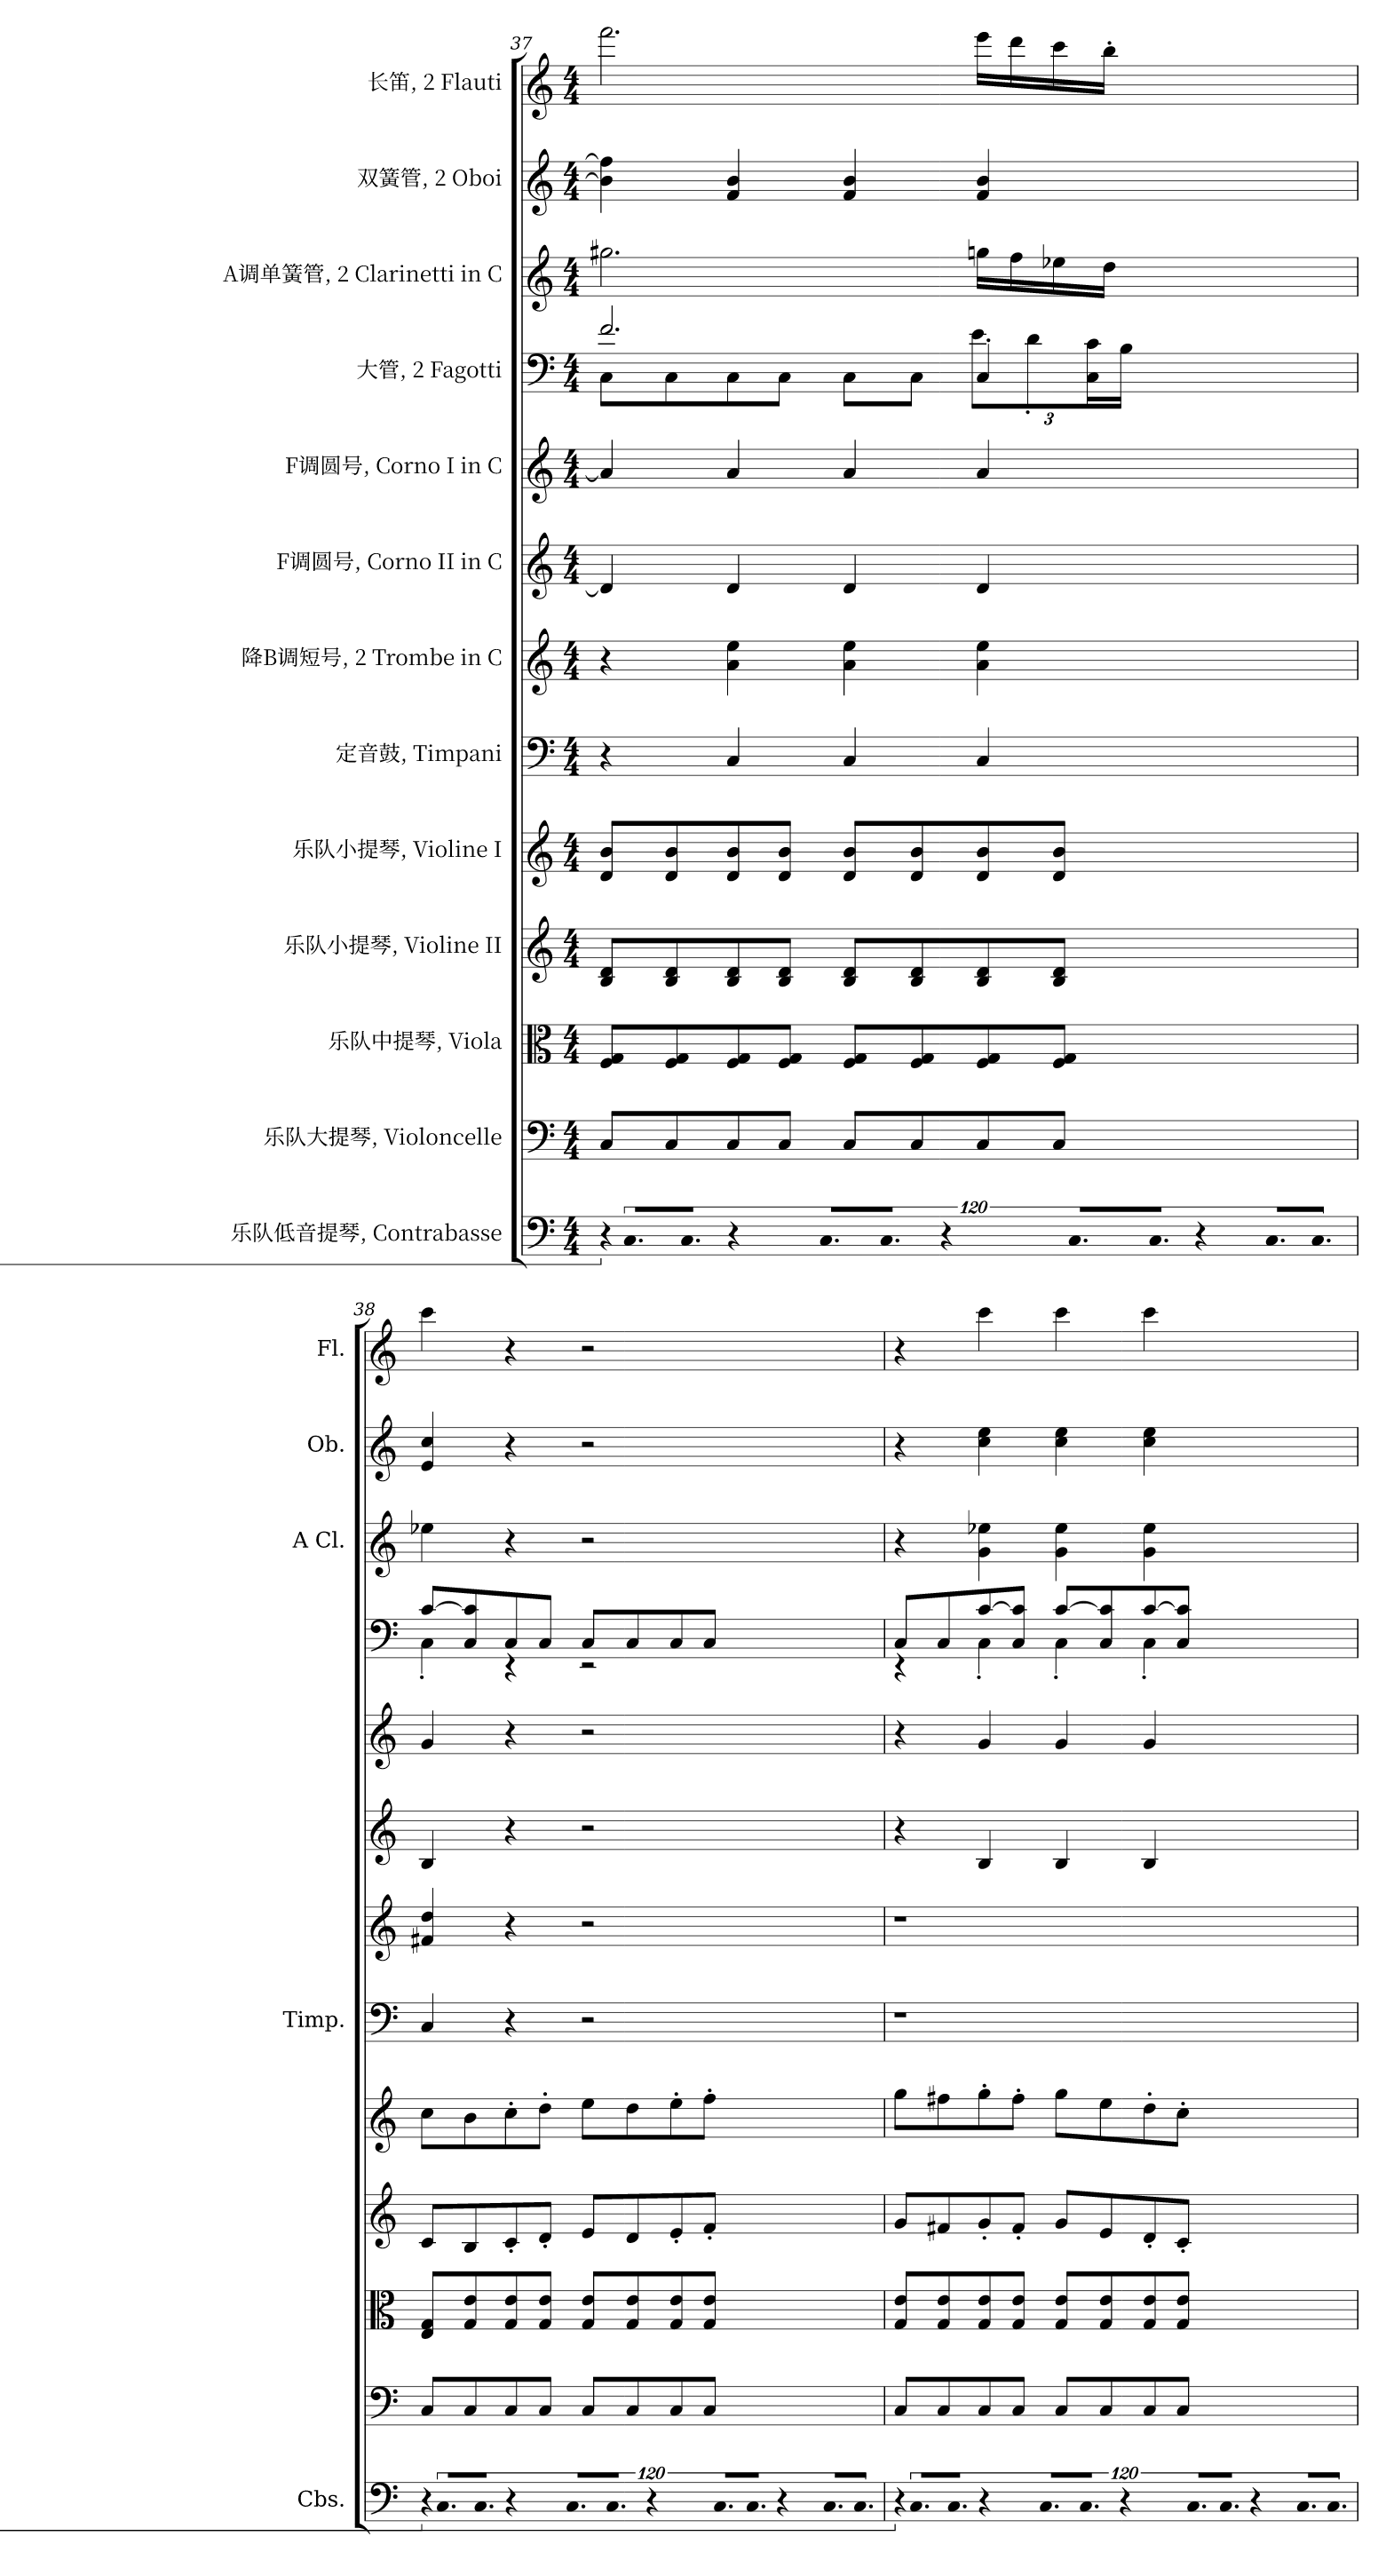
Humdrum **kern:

**kern	**kern	**kern	**kern	**kern	**kern	**kern	**kern	**kern	**kern	**kern	**kern	**kern
*part13	*part12	*part11	*part10	*part9	*part8	*part7	*part6	*part5	*part4	*part3	*part2	*part1
*staff13	*staff12	*staff11	*staff10	*staff9	*staff8	*staff7	*staff6	*staff5	*staff4	*staff3	*staff2	*staff1
*I"乐队低音提琴, Contrabasse	*I"乐队大提琴, Violoncelle	*I"乐队中提琴, Viola	*I"乐队小提琴, Violine II	*I"乐队小提琴, Violine I	*I"定音鼓, Timpani	*I"降B调短号, 2 Trombe in C	*I"F调圆号, Corno II in C	*I"F调圆号, Corno I in C	*I"大管, 2 Fagotti	*I"A调单簧管, 2 Clarinetti in C	*I"双簧管, 2 Oboi	*I"长笛, 2 Flauti
*I'Cbs.	*	*	*	*	*I'Timp.	*	*	*	*	*I'A Cl.	*I'Ob.	*I'Fl.
*clefF4	*clefF4	*clefC3	*clefG2	*clefG2	*clefF4	*clefG2	*clefG2	*clefG2	*clefF4	*clefG2	*clefG2	*clefG2
*ITrd7c12	*	*	*	*	*	*ITrd1c2	*ITrd4c7	*ITrd4c7	*	*ITrd2c3	*	*
*k[]	*k[]	*k[]	*k[]	*k[]	*k[]	*k[b-e-]	*k[b-]	*k[b-]	*k[]	*k[f#c#g#]	*k[]	*k[]
*M4/4	*M4/4	*M4/4	*M4/4	*M4/4	*M4/4	*M4/4	*M4/4	*M4/4	*M4/4	*M4/4	*M4/4	*M4/4
*MM198	*MM198	*MM198	*MM198	*MM198	*MM198	*MM198	*MM198	*MM198	*MM198	*MM198	*MM198	*MM198
=37	=37	=37	=37	=37	=37	=37	=37	=37	=37	=37	=37	=37
!LO:N:vis=32	!	!	!	!	!	!	!	!	!	!	!	!
*	*	*	*	*	*	*	*	*	*^	*	*	*
640%23r	8C/L	8F/ 8G/L	8B/ 8d/L	8d/ 8b/L	4r	4r	4G/]	4d/]	2.f/	8C\L	2.ee#X\	4b\] 4ff\]	2.fff\
!LO:N:vis=16.	!	!	!	!	!	!	!	!	!	!	!	!	!
960%103CC/LL	.	.	.	.	.	.	.	.	.	.	.	.	.
.	8C/	8F/ 8G/	8B/ 8d/	8d/ 8b/	.	.	.	.	.	8C\	.	.	.
!LO:N:vis=16.	!	!	!	!	!	!	!	!	!	!	!	!	!
960%103CC/JJ	.	.	.	.	.	.	.	.	.	.	.	.	.
.	8C/	8F/ 8G/	8B/ 8d/	8d/ 8b/	4C/	4g\ 4dd\	4G/	4d/	.	8C\	.	4f/ 4b/	.
!LO:N:vis=32	!	!	!	!	!	!	!	!	!	!	!	!	!
640%23r	.	.	.	.	.	.	.	.	.	.	.	.	.
!LO:N:vis=16.	!	!	!	!	!	!	!	!	!	!	!	!	!
960%103CC/LL	.	.	.	.	.	.	.	.	.	.	.	.	.
.	8C/J	8F/ 8G/J	8B/ 8d/J	8d/ 8b/J	.	.	.	.	.	8C\J	.	.	.
!LO:N:vis=16.	!	!	!	!	!	!	!	!	!	!	!	!	!
960%103CC/JJ	.	.	.	.	.	.	.	.	.	.	.	.	.
.	8C/L	8F/ 8G/L	8B/ 8d/L	8d/ 8b/L	4C/	4g\ 4dd\	4G/	4d/	.	8C\L	.	4f/ 4b/	.
!LO:N:vis=32	!	!	!	!	!	!	!	!	!	!	!	!	!
640%23r	.	.	.	.	.	.	.	.	.	.	.	.	.
!LO:N:vis=16.	!	!	!	!	!	!	!	!	!	!	!	!	!
960%103CC/LL	.	.	.	.	.	.	.	.	.	.	.	.	.
.	8C/	8F/ 8G/	8B/ 8d/	8d/ 8b/	.	.	.	.	.	8C\J	.	.	.
!LO:N:vis=16.	!	!	!	!	!	!	!	!	!	!	!	!	!
960%103CC/JJ	.	.	.	.	.	.	.	.	.	.	.	.	.
*	*	*	*	*	*	*	*	*	*	*Xbrackettup	*	*	*
.	8C/	8F/ 8G/	8B/ 8d/	8d/ 8b/	4C/	4g\ 4dd\	4G/	4d/	4C'/	12e\L	16een\LL	4f/ 4b/	16eee\LL
!LO:N:vis=32	!	!	!	!	!	!	!	!	!	!	!	!	!
640%23r	.	.	.	.	.	.	.	.	.	.	.	.	.
!LO:N:vis=16.	!	!	!	!	!	!	!	!	!	!	!	!	!
960%103CC/LL	.	.	.	.	.	.	.	.	.	.	.	.	.
.	.	.	.	.	.	.	.	.	.	.	16dd\	.	16ddd\
.	.	.	.	.	.	.	.	.	.	12d'\	.	.	.
.	8C/J	8F/ 8G/J	8B/ 8d/J	8d/ 8b/J	.	.	.	.	.	.	16ccn\	.	16ccc\
!LO:N:vis=16.	!	!	!	!	!	!	!	!	!	!	!	!	!
960%103CC/JJ	.	.	.	.	.	.	.	.	.	.	.	.	.
.	.	.	.	.	.	.	.	.	.	24C\ 24c\L	.	.	.
.	.	.	.	.	.	.	.	.	.	.	16b\JJ	.	16bb'\JJ
.	.	.	.	.	.	.	.	.	.	24B\JJ	.	.	.
.	480ryy	480ryy	480ryy	480ryy	480ryy	480ryy	480ryy	480ryy	480ryy	480ryy	480ryy	480ryy	480ryy
!!LO:PB:g=z
=38	=38	=38	=38	=38	=38	=38	=38	=38	=38	=38	=38	=38	=38
*	*	*	*	*	*	*	*	*	*	*	*	*	*MM198
!LO:N:vis=32	!	!	!	!	!	!	!	!	!	!	!	!	!
640%23r	8C/L	8E/ 8G/L	8c/L	8cc\L	4C/	4en/ 4cc/	4E/	4c/	[8c/L	4C'\	4ccn\	4e/ 4cc/	4ccc\
!LO:N:vis=16.	!	!	!	!	!	!	!	!	!	!	!	!	!
960%103CC/LL	.	.	.	.	.	.	.	.	.	.	.	.	.
.	8C/	8G/ 8e/	8B/	8b\	.	.	.	.	8C/ 8c/]	.	.	.	.
!LO:N:vis=16.	!	!	!	!	!	!	!	!	!	!	!	!	!
960%103CC/JJ	.	.	.	.	.	.	.	.	.	.	.	.	.
.	8C/	8G/ 8e/	8c'/	8cc'\	4r	4r	4r	4r	8C/	4r	4r	4r	4r
!LO:N:vis=32	!	!	!	!	!	!	!	!	!	!	!	!	!
640%23r	.	.	.	.	.	.	.	.	.	.	.	.	.
!LO:N:vis=16.	!	!	!	!	!	!	!	!	!	!	!	!	!
960%103CC/LL	.	.	.	.	.	.	.	.	.	.	.	.	.
.	8C/J	8G/ 8e/J	8d'/J	8dd'\J	.	.	.	.	8C/J	.	.	.	.
!LO:N:vis=16.	!	!	!	!	!	!	!	!	!	!	!	!	!
960%103CC/JJ	.	.	.	.	.	.	.	.	.	.	.	.	.
*	*	*	*	*	*	*	*	*	*	*	*	*	*MM213
.	8C/L	8G/ 8e/L	8e/L	8ee\L	2r	2r	2r	2r	8C/L	2r	2r	2r	2r
!LO:N:vis=32	!	!	!	!	!	!	!	!	!	!	!	!	!
640%23r	.	.	.	.	.	.	.	.	.	.	.	.	.
!LO:N:vis=16.	!	!	!	!	!	!	!	!	!	!	!	!	!
960%103CC/LL	.	.	.	.	.	.	.	.	.	.	.	.	.
.	8C/	8G/ 8e/	8d/	8dd\	.	.	.	.	8C/	.	.	.	.
!LO:N:vis=16.	!	!	!	!	!	!	!	!	!	!	!	!	!
960%103CC/JJ	.	.	.	.	.	.	.	.	.	.	.	.	.
.	8C/	8G/ 8e/	8e'/	8ee'\	.	.	.	.	8C/	.	.	.	.
!LO:N:vis=32	!	!	!	!	!	!	!	!	!	!	!	!	!
640%23r	.	.	.	.	.	.	.	.	.	.	.	.	.
!LO:N:vis=16.	!	!	!	!	!	!	!	!	!	!	!	!	!
960%103CC/LL	.	.	.	.	.	.	.	.	.	.	.	.	.
.	8C/J	8G/ 8e/J	8f'/J	8ff'\J	.	.	.	.	8C/J	.	.	.	.
!LO:N:vis=16.	!	!	!	!	!	!	!	!	!	!	!	!	!
960%103CC/JJ	.	.	.	.	.	.	.	.	.	.	.	.	.
.	480ryy	480ryy	480ryy	480ryy	480ryy	480ryy	480ryy	480ryy	480ryy	480ryy	480ryy	480ryy	480ryy
=39	=39	=39	=39	=39	=39	=39	=39	=39	=39	=39	=39	=39	=39
*	*	*	*	*	*	*	*	*	*	*	*	*	*MM198
!LO:N:vis=32	!	!	!	!	!	!	!	!	!	!	!	!	!
640%23r	8C/L	8G/ 8e/L	8g/L	8gg\L	1r	1r	4r	4r	8C/L	4r	4r	4r	4r
!LO:N:vis=16.	!	!	!	!	!	!	!	!	!	!	!	!	!
960%103CC/LL	.	.	.	.	.	.	.	.	.	.	.	.	.
.	8C/	8G/ 8e/	8f#X/	8ff#X\	.	.	.	.	8C/	.	.	.	.
!LO:N:vis=16.	!	!	!	!	!	!	!	!	!	!	!	!	!
960%103CC/JJ	.	.	.	.	.	.	.	.	.	.	.	.	.
.	8C/	8G/ 8e/	8g'/	8gg'\	.	.	4E/	4c/	[8c/	4C'\	4e\ 4ccn\	4cc\ 4ee\	4ccc\
!LO:N:vis=32	!	!	!	!	!	!	!	!	!	!	!	!	!
640%23r	.	.	.	.	.	.	.	.	.	.	.	.	.
!LO:N:vis=16.	!	!	!	!	!	!	!	!	!	!	!	!	!
960%103CC/LL	.	.	.	.	.	.	.	.	.	.	.	.	.
.	8C/J	8G/ 8e/J	8f#'/J	8ff#'\J	.	.	.	.	8C/ 8c/]J	.	.	.	.
!LO:N:vis=16.	!	!	!	!	!	!	!	!	!	!	!	!	!
960%103CC/JJ	.	.	.	.	.	.	.	.	.	.	.	.	.
*	*	*	*	*	*	*	*	*	*	*	*	*	*MM213
.	8C/L	8G/ 8e/L	8g/L	8gg\L	.	.	4E/	4c/	[8c/L	4C'\	4e\ 4cc\	4cc\ 4ee\	4ccc\
!LO:N:vis=32	!	!	!	!	!	!	!	!	!	!	!	!	!
640%23r	.	.	.	.	.	.	.	.	.	.	.	.	.
!LO:N:vis=16.	!	!	!	!	!	!	!	!	!	!	!	!	!
960%103CC/LL	.	.	.	.	.	.	.	.	.	.	.	.	.
.	8C/	8G/ 8e/	8e/	8ee\	.	.	.	.	8C/ 8c/]	.	.	.	.
!LO:N:vis=16.	!	!	!	!	!	!	!	!	!	!	!	!	!
960%103CC/JJ	.	.	.	.	.	.	.	.	.	.	.	.	.
.	8C/	8G/ 8e/	8d'/	8dd'\	.	.	4E/	4c/	[8c/	4C'\	4e\ 4cc\	4cc\ 4ee\	4ccc\
!LO:N:vis=32	!	!	!	!	!	!	!	!	!	!	!	!	!
640%23r	.	.	.	.	.	.	.	.	.	.	.	.	.
!LO:N:vis=16.	!	!	!	!	!	!	!	!	!	!	!	!	!
960%103CC/LL	.	.	.	.	.	.	.	.	.	.	.	.	.
.	8C/J	8G/ 8e/J	8c'/J	8cc'\J	.	.	.	.	8C/ 8c/]J	.	.	.	.
!LO:N:vis=16.	!	!	!	!	!	!	!	!	!	!	!	!	!
960%103CC/JJ	.	.	.	.	.	.	.	.	.	.	.	.	.
.	480ryy	480ryy	480ryy	480ryy	480ryy	480ryy	480ryy	480ryy	480ryy	480ryy	480ryy	480ryy	480ryy
*	*	*	*	*	*	*	*	*	*v	*v	*	*	*
=	=	=	=	=	=	=	=	=	=	=	=	=
*-	*-	*-	*-	*-	*-	*-	*-	*-	*-	*-	*-	*-
